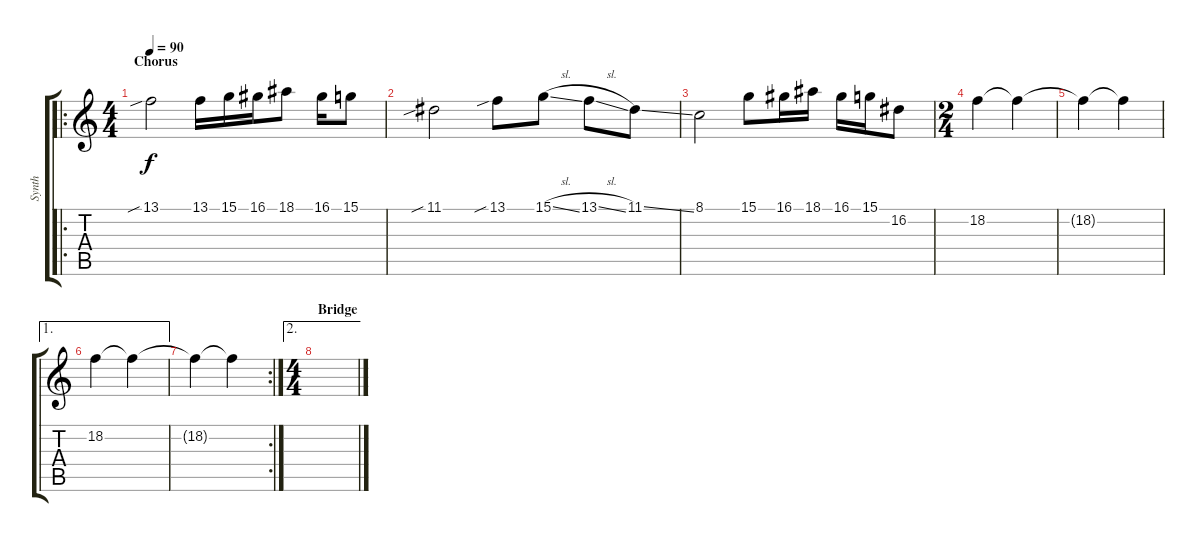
\track ("Synth" "Synth") {instrument lead1square}
\staff {score tabs}
\tuning (E4 B3 G3 D3 A2 E2) {hide}
\ro
\ts (4 4)
\section ("" "Chorus")
\tempo 90
\clef g2
\ks c
13.1{sib}.2{dy f} 13.1.16 15.1.16 16.1.16 18.1.8 16.1.16 15.1.8 |
11.1{sib}.2 13.1{sib}.8 15.1{sl}.8 13.1{sl}.8 11.1{ss}.8 |
8.1.2 15.1.8 16.1.16 18.1.16 16.1.16 15.1.16 16.2.8 |
\ts (2 4)
18.2.4 18.2{t}.4 |
18.2{t}.4 18.2{t}.4 |
\ae 1
18.2.4 18.2{t}.4 |
\rc 2
18.2{t}.4 18.2{t}.4 |
\ae 2
\ts (4 4)
\section ("" "Bridge")
